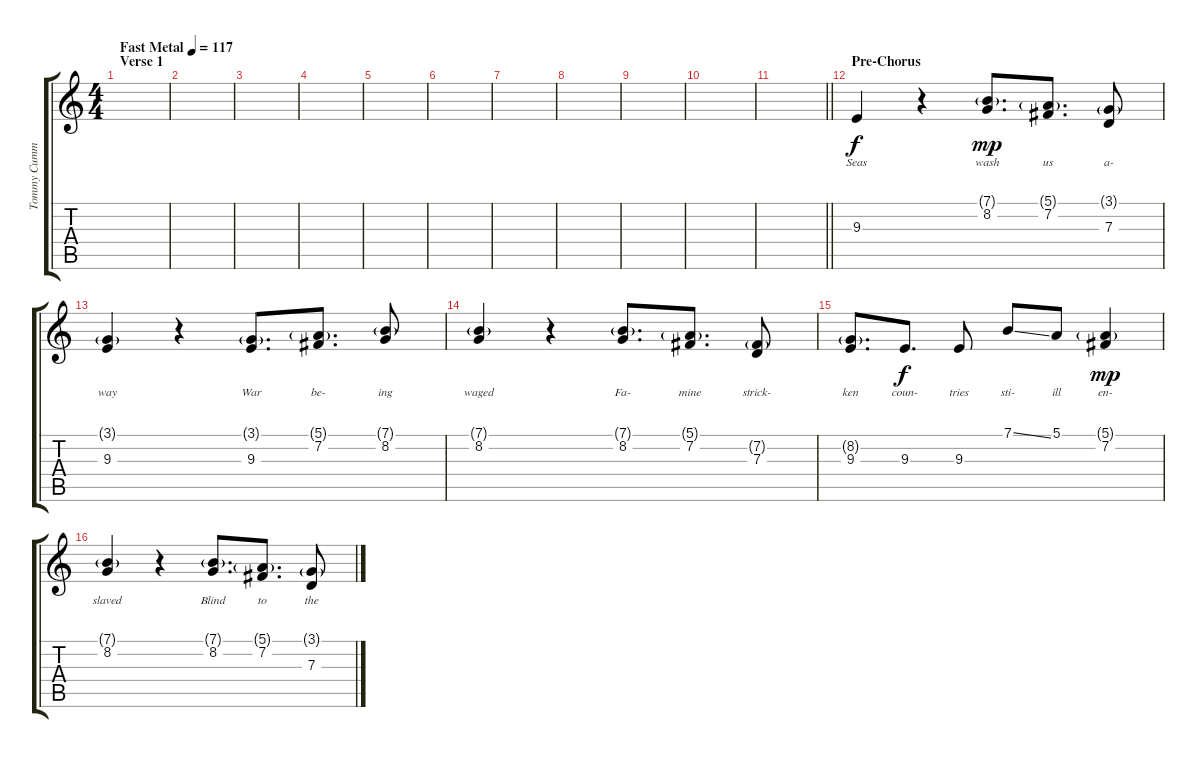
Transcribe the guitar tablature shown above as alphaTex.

\track ("Tommy Cummings" "Tommy Cumm") {instrument stringensemble1}
\staff {score tabs}
\tuning (E4 B3 G3 D3 A2 E2) {hide}
\ts (4 4)
\section ("" "Verse 1")
\tempo (117 "Fast Metal")
\clef g2
\ks c
|
|
|
|
|
|
|
|
|
|
\barLineRight lightlight
|
\section ("" "Pre-Chorus")
9.3.4{lyrics (0 "Seas") lyrics (1 "") lyrics (2 "") lyrics (3 "") lyrics (4 "")} r.4 (7.1{g} 8.2).8{d lyrics (0 "wash") lyrics (1 "") lyrics (2 "") lyrics (3 "") lyrics (4 "") dy mp} (5.1{g} 7.2).8{d lyrics (0 "us") lyrics (1 "") lyrics (2 "") lyrics (3 "") lyrics (4 "")} (3.1{g} 7.3).8{lyrics (0 "a-") lyrics (1 "") lyrics (2 "") lyrics (3 "") lyrics (4 "")} |
(3.1{g} 9.3).4{lyrics (0 "way") lyrics (1 "") lyrics (2 "") lyrics (3 "") lyrics (4 "")} r.4 (3.1{g} 9.3).8{d lyrics (0 "War") lyrics (1 "") lyrics (2 "") lyrics (3 "") lyrics (4 "")} (5.1{g} 7.2).8{d lyrics (0 "be-") lyrics (1 "") lyrics (2 "") lyrics (3 "") lyrics (4 "")} (7.1{g} 8.2).8{lyrics (0 "ing") lyrics (1 "") lyrics (2 "") lyrics (3 "") lyrics (4 "")} |
(7.1{g} 8.2).4{lyrics (0 "waged") lyrics (1 "") lyrics (2 "") lyrics (3 "") lyrics (4 "")} r.4 (7.1{g} 8.2).8{d lyrics (0 "Fa-") lyrics (1 "") lyrics (2 "") lyrics (3 "") lyrics (4 "")} (5.1{g} 7.2).8{d lyrics (0 "mine") lyrics (1 "") lyrics (2 "") lyrics (3 "") lyrics (4 "")} (7.2{g} 7.3).8{lyrics (0 "strick-") lyrics (1 "") lyrics (2 "") lyrics (3 "") lyrics (4 "")} |
(8.2{g} 9.3).8{d lyrics (0 "ken") lyrics (1 "") lyrics (2 "") lyrics (3 "") lyrics (4 "")} 9.3.8{d lyrics (0 "coun-") lyrics (1 "") lyrics (2 "") lyrics (3 "") lyrics (4 "") dy f} 9.3.8{lyrics (0 "tries") lyrics (1 "") lyrics (2 "") lyrics (3 "") lyrics (4 "")} 7.1{ss}.8{lyrics (0 "sti-") lyrics (1 "") lyrics (2 "") lyrics (3 "") lyrics (4 "")} 5.1.8{lyrics (0 "ill") lyrics (1 "") lyrics (2 "") lyrics (3 "") lyrics (4 "")} (5.1{g} 7.2).4{lyrics (0 "en-") lyrics (1 "") lyrics (2 "") lyrics (3 "") lyrics (4 "") dy mp} |
(7.1{g} 8.2).4{lyrics (0 "slaved") lyrics (1 "") lyrics (2 "") lyrics (3 "") lyrics (4 "")} r.4 (7.1{g} 8.2).8{d lyrics (0 "Blind") lyrics (1 "") lyrics (2 "") lyrics (3 "") lyrics (4 "")} (5.1{g} 7.2).8{d lyrics (0 "to") lyrics (1 "") lyrics (2 "") lyrics (3 "") lyrics (4 "")} (3.1{g} 7.3).8{lyrics (0 "the") lyrics (1 "") lyrics (2 "") lyrics (3 "") lyrics (4 "")}
